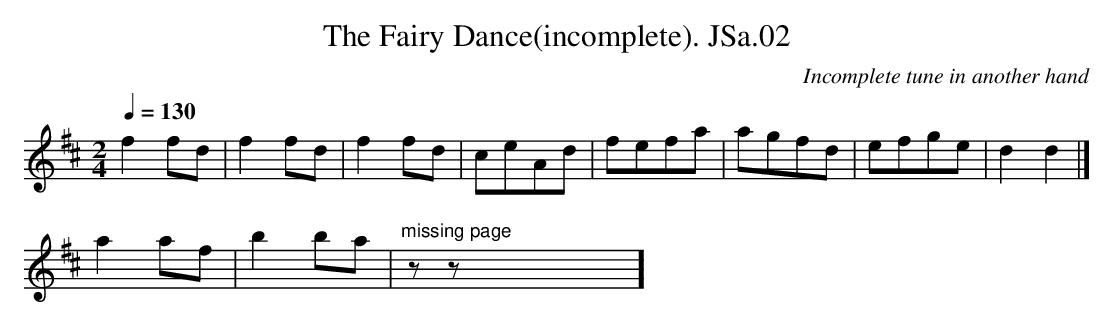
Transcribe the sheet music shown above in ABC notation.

X:1
T:Fairy Dance(incomplete). JSa.02, The
M:2/4
L:1/8
Q:1/4=130
C:Incomplete tune in another hand
K:D
f2fd|f2fd|f2fd|ceAd|fefa|agfd|efge|d2d2|]
a2af|b2ba|"missing page"zzxxxx]
